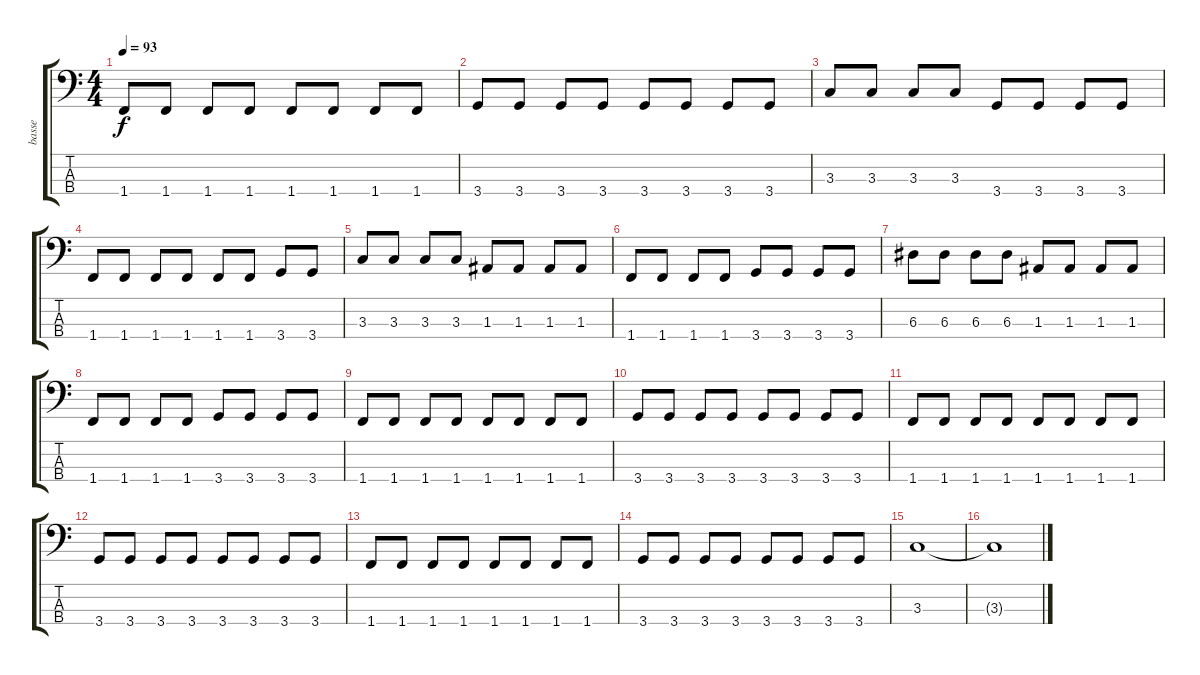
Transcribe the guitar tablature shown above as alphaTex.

\track ("basse" "basse") {instrument electricbassfinger}
\staff {score tabs}
\tuning (G2 D2 A1 E1) {hide}
\ts (4 4)
\tempo 93
\clef f4
\ks c
1.4.8{dy f} 1.4.8 1.4.8 1.4.8 1.4.8 1.4.8 1.4.8 1.4.8 |
3.4.8 3.4.8 3.4.8 3.4.8 3.4.8 3.4.8 3.4.8 3.4.8 |
3.3.8 3.3.8 3.3.8 3.3.8 3.4.8 3.4.8 3.4.8 3.4.8 |
1.4.8 1.4.8 1.4.8 1.4.8 1.4.8 1.4.8 3.4.8 3.4.8 |
3.3.8 3.3.8 3.3.8 3.3.8 1.3.8 1.3.8 1.3.8 1.3.8 |
1.4.8 1.4.8 1.4.8 1.4.8 3.4.8 3.4.8 3.4.8 3.4.8 |
6.3.8 6.3.8 6.3.8 6.3.8 1.3.8 1.3.8 1.3.8 1.3.8 |
1.4.8 1.4.8 1.4.8 1.4.8 3.4.8 3.4.8 3.4.8 3.4.8 |
1.4.8 1.4.8 1.4.8 1.4.8 1.4.8 1.4.8 1.4.8 1.4.8 |
3.4.8 3.4.8 3.4.8 3.4.8 3.4.8 3.4.8 3.4.8 3.4.8 |
1.4.8 1.4.8 1.4.8 1.4.8 1.4.8 1.4.8 1.4.8 1.4.8 |
3.4.8 3.4.8 3.4.8 3.4.8 3.4.8 3.4.8 3.4.8 3.4.8 |
1.4.8 1.4.8 1.4.8 1.4.8 1.4.8 1.4.8 1.4.8 1.4.8 |
3.4.8 3.4.8 3.4.8 3.4.8 3.4.8 3.4.8 3.4.8 3.4.8 |
3.3.1 |
3.3{t}.1
